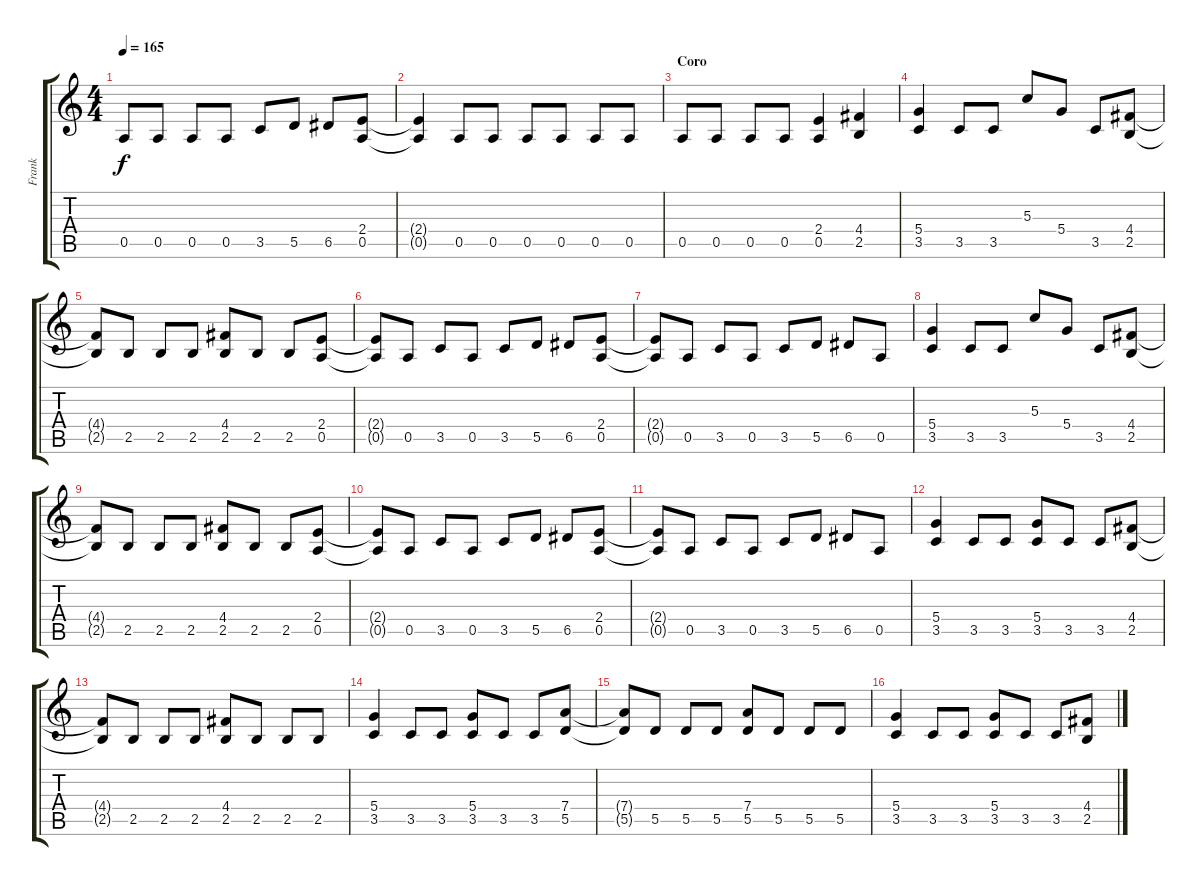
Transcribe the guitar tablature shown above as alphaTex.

\track ("Frank" "Frank") {instrument overdrivenguitar}
\staff {score tabs}
\tuning (E4 B3 G3 D3 A2 E2) {hide}
\ts (4 4)
\tempo 165
\clef g2
\ks c
0.5.8{dy f} 0.5.8 0.5.8 0.5.8 3.5.8 5.5.8 6.5.8 (2.4 0.5).8 |
(2.4{t} 0.5{t}).4 0.5.8 0.5.8 0.5.8 0.5.8 0.5.8 0.5.8 |
\section ("" "Coro")
0.5.8 0.5.8 0.5.8 0.5.8 (2.4 0.5).4 (4.4 2.5).4 |
(5.4 3.5).4 3.5.8 3.5.8 5.3.8 5.4.8 3.5.8 (4.4 2.5).8 |
(4.4{t} 2.5{t}).8 2.5.8 2.5.8 2.5.8 (4.4 2.5).8 2.5.8 2.5.8 (2.4 0.5).8 |
(2.4{t} 0.5{t}).8 0.5.8 3.5.8 0.5.8 3.5.8 5.5.8 6.5.8 (2.4 0.5).8 |
(2.4{t} 0.5{t}).8 0.5.8 3.5.8 0.5.8 3.5.8 5.5.8 6.5.8 0.5.8 |
(5.4 3.5).4 3.5.8 3.5.8 5.3.8 5.4.8 3.5.8 (4.4 2.5).8 |
(4.4{t} 2.5{t}).8 2.5.8 2.5.8 2.5.8 (4.4 2.5).8 2.5.8 2.5.8 (2.4 0.5).8 |
(2.4{t} 0.5{t}).8 0.5.8 3.5.8 0.5.8 3.5.8 5.5.8 6.5.8 (2.4 0.5).8 |
(2.4{t} 0.5{t}).8 0.5.8 3.5.8 0.5.8 3.5.8 5.5.8 6.5.8 0.5.8 |
(5.4 3.5).4 3.5.8 3.5.8 (5.4 3.5).8 3.5.8 3.5.8 (4.4 2.5).8 |
(4.4{t} 2.5{t}).8 2.5.8 2.5.8 2.5.8 (4.4 2.5).8 2.5.8 2.5.8 2.5.8 |
(5.4 3.5).4 3.5.8 3.5.8 (5.4 3.5).8 3.5.8 3.5.8 (7.4 5.5).8 |
(7.4{t} 5.5{t}).8 5.5.8 5.5.8 5.5.8 (7.4 5.5).8 5.5.8 5.5.8 5.5.8 |
(5.4 3.5).4 3.5.8 3.5.8 (5.4 3.5).8 3.5.8 3.5.8 (4.4 2.5).8
